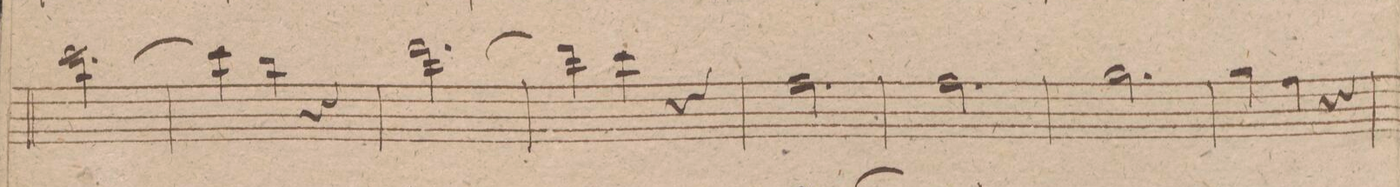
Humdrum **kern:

**kern	**dynam
*I"Oboe 1mo	*
*clefG2	*
*k[f#]	*
*M3/4	*
[2.ccc\	.
=30	=30
4ccc\]	.
4bb\	.
4r	.
=31	=31
[2.ddd\	.
=32	=32
4ddd\]	.
4ccc\	.
4r	.
=33	=33
2.ff#\	.
=34	=34
2.ff#\	.
=35	=35
2.gg\	.
=36	=36
4gg\	.
4ff#\	.
4r	.
=37	=37
*-	*-
